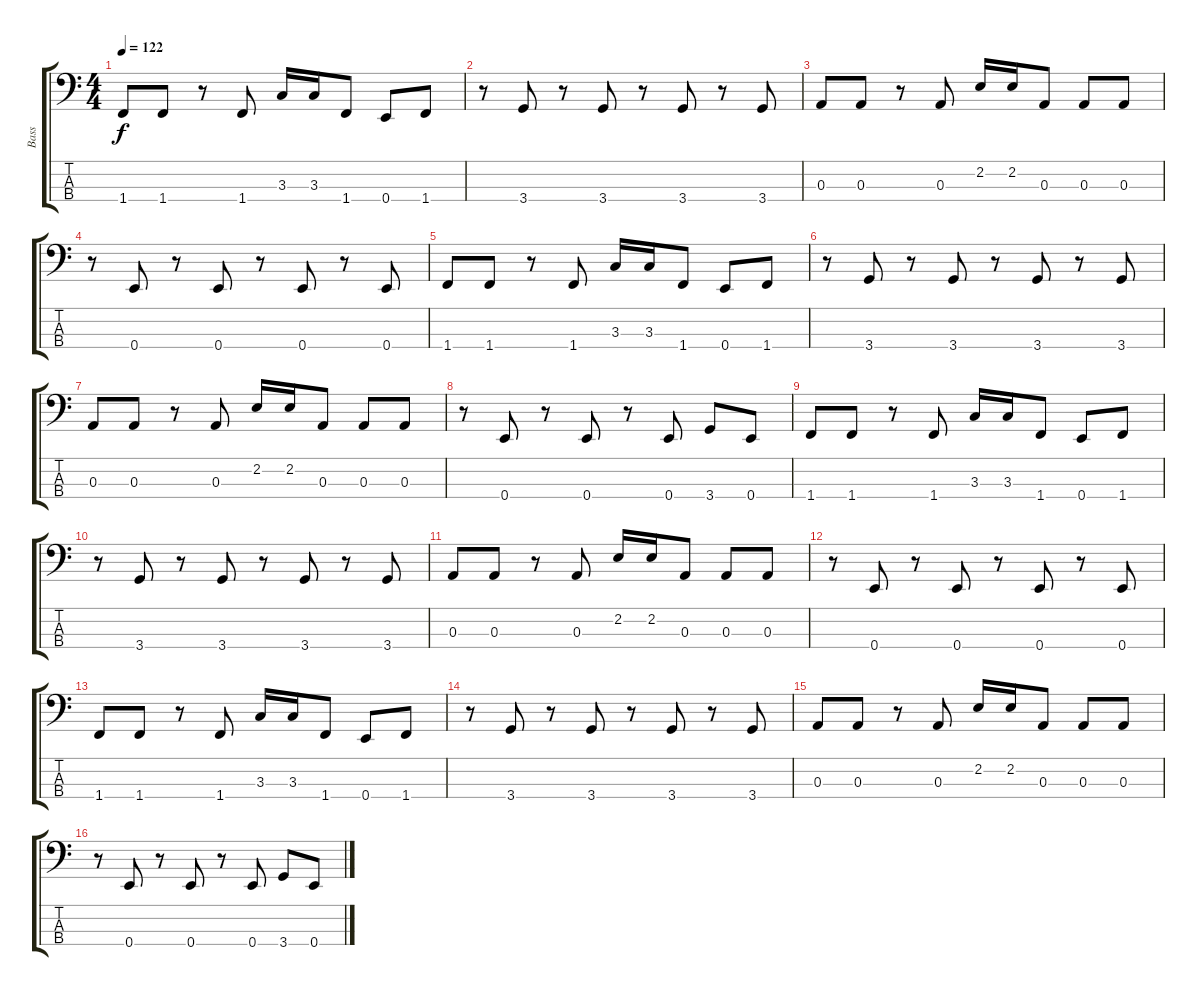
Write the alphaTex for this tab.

\track ("Bass" "Bass") {instrument electricbassfinger}
\staff {score tabs}
\tuning (G2 D2 A1 E1) {hide}
\ts (4 4)
\tempo 122
\clef f4
\ks c
1.4.8{dy f} 1.4.8 r.8 1.4.8 3.3.16 3.3.16 1.4.8 0.4.8 1.4.8 |
r.8 3.4.8 r.8 3.4.8 r.8 3.4.8 r.8 3.4.8 |
0.3.8 0.3.8 r.8 0.3.8 2.2.16 2.2.16 0.3.8 0.3.8 0.3.8 |
r.8 0.4.8 r.8 0.4.8 r.8 0.4.8 r.8 0.4.8 |
1.4.8 1.4.8 r.8 1.4.8 3.3.16 3.3.16 1.4.8 0.4.8 1.4.8 |
r.8 3.4.8 r.8 3.4.8 r.8 3.4.8 r.8 3.4.8 |
0.3.8 0.3.8 r.8 0.3.8 2.2.16 2.2.16 0.3.8 0.3.8 0.3.8 |
r.8 0.4.8 r.8 0.4.8 r.8 0.4.8 3.4.8 0.4.8 |
1.4.8 1.4.8 r.8 1.4.8 3.3.16 3.3.16 1.4.8 0.4.8 1.4.8 |
r.8 3.4.8 r.8 3.4.8 r.8 3.4.8 r.8 3.4.8 |
0.3.8 0.3.8 r.8 0.3.8 2.2.16 2.2.16 0.3.8 0.3.8 0.3.8 |
r.8 0.4.8 r.8 0.4.8 r.8 0.4.8 r.8 0.4.8 |
1.4.8 1.4.8 r.8 1.4.8 3.3.16 3.3.16 1.4.8 0.4.8 1.4.8 |
r.8 3.4.8 r.8 3.4.8 r.8 3.4.8 r.8 3.4.8 |
0.3.8 0.3.8 r.8 0.3.8 2.2.16 2.2.16 0.3.8 0.3.8 0.3.8 |
r.8 0.4.8 r.8 0.4.8 r.8 0.4.8 3.4.8 0.4.8
